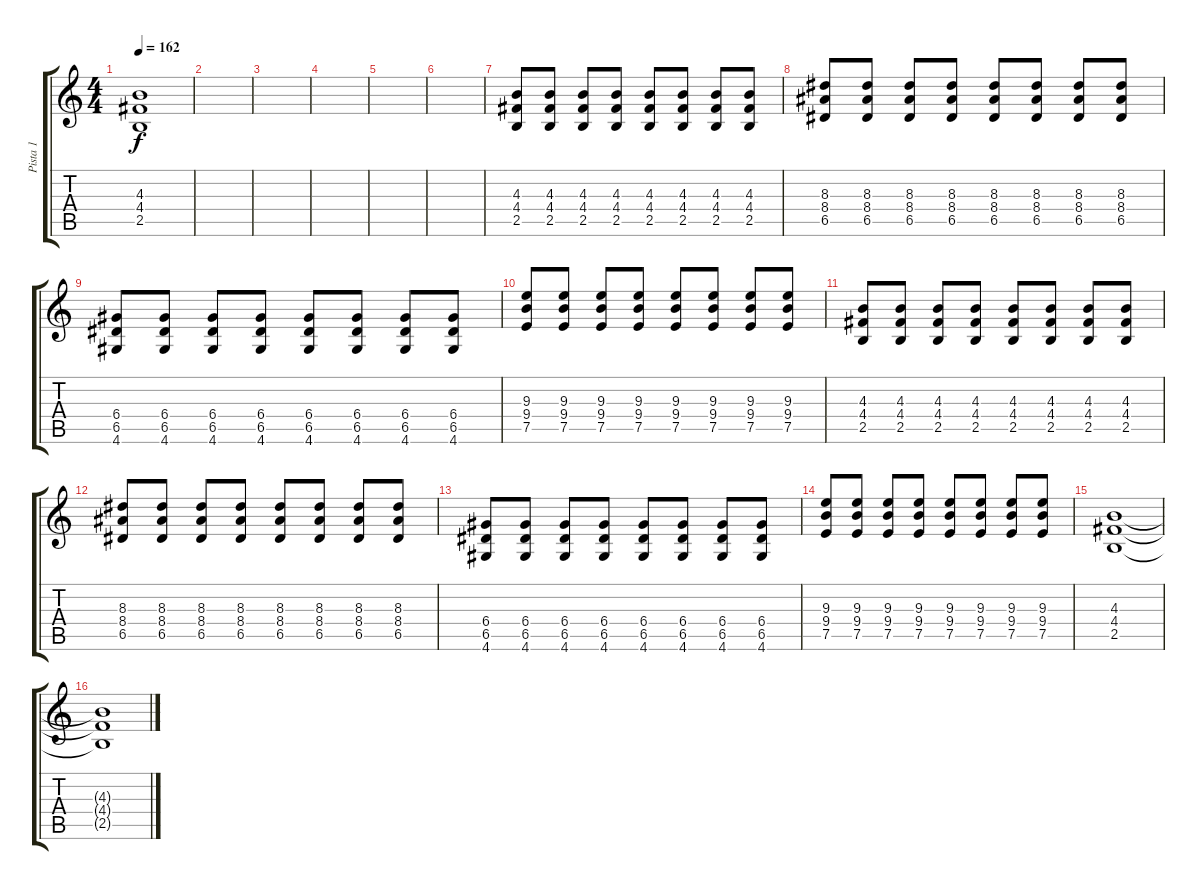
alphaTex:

\track ("Pista 1" "Pista 1") {instrument overdrivenguitar}
\staff {score tabs}
\tuning (E4 B3 G3 D3 A2 E2) {hide}
\ts (4 4)
\tempo 162
\clef g2
\ks c
(4.3{t} 4.4{t} 2.5{t}).1{dy f} |
|
|
|
|
|
(4.3 4.4 2.5).8 (4.3 4.4 2.5).8 (4.3 4.4 2.5).8 (4.3 4.4 2.5).8 (4.3 4.4 2.5).8 (4.3 4.4 2.5).8 (4.3 4.4 2.5).8 (4.3 4.4 2.5).8 |
(8.3 8.4 6.5).8 (8.3 8.4 6.5).8 (8.3 8.4 6.5).8 (8.3 8.4 6.5).8 (8.3 8.4 6.5).8 (8.3 8.4 6.5).8 (8.3 8.4 6.5).8 (8.3 8.4 6.5).8 |
(6.4 6.5 4.6).8 (6.4 6.5 4.6).8 (6.4 6.5 4.6).8 (6.4 6.5 4.6).8 (6.4 6.5 4.6).8 (6.4 6.5 4.6).8 (6.4 6.5 4.6).8 (6.4 6.5 4.6).8 |
(9.3 9.4 7.5).8 (9.3 9.4 7.5).8 (9.3 9.4 7.5).8 (9.3 9.4 7.5).8 (9.3 9.4 7.5).8 (9.3 9.4 7.5).8 (9.3 9.4 7.5).8 (9.3 9.4 7.5).8 |
(4.3 4.4 2.5).8 (4.3 4.4 2.5).8 (4.3 4.4 2.5).8 (4.3 4.4 2.5).8 (4.3 4.4 2.5).8 (4.3 4.4 2.5).8 (4.3 4.4 2.5).8 (4.3 4.4 2.5).8 |
(8.3 8.4 6.5).8 (8.3 8.4 6.5).8 (8.3 8.4 6.5).8 (8.3 8.4 6.5).8 (8.3 8.4 6.5).8 (8.3 8.4 6.5).8 (8.3 8.4 6.5).8 (8.3 8.4 6.5).8 |
(6.4 6.5 4.6).8 (6.4 6.5 4.6).8 (6.4 6.5 4.6).8 (6.4 6.5 4.6).8 (6.4 6.5 4.6).8 (6.4 6.5 4.6).8 (6.4 6.5 4.6).8 (6.4 6.5 4.6).8 |
(9.3 9.4 7.5).8 (9.3 9.4 7.5).8 (9.3 9.4 7.5).8 (9.3 9.4 7.5).8 (9.3 9.4 7.5).8 (9.3 9.4 7.5).8 (9.3 9.4 7.5).8 (9.3 9.4 7.5).8 |
(4.3 4.4 2.5).1{volume 0} |
(4.3{t} 4.4{t} 2.5{t}).1
